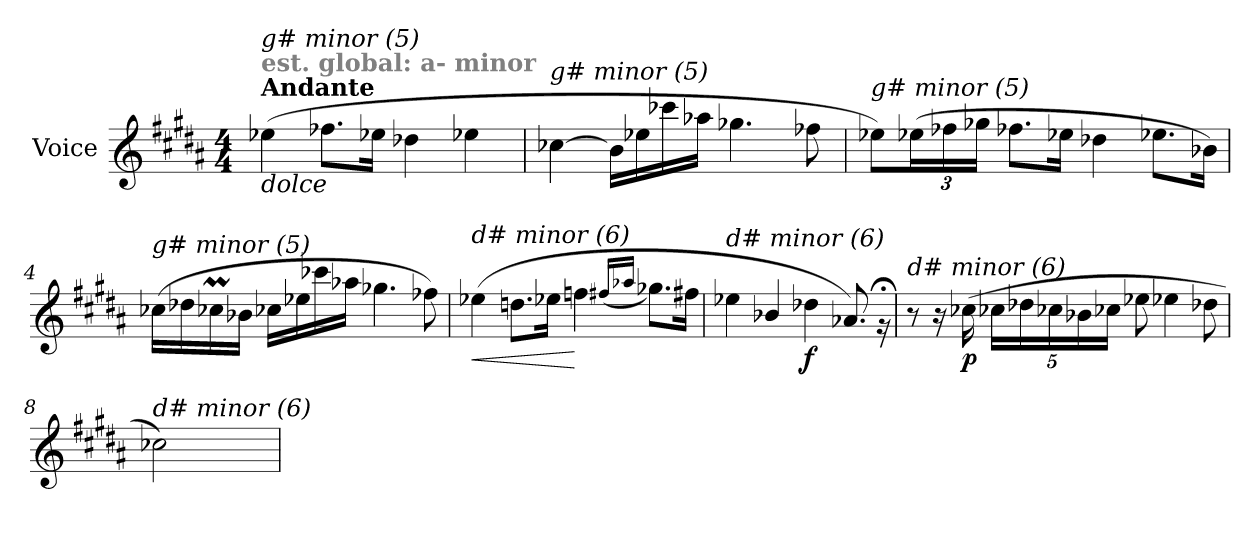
**kern	**dynam
*part1	*part1
*staff1	*staff1
*I"Voice	*
*clefG2	*
*k[f#c#g#d#a#]	*
*B:	*
*M4/4	*
=1	=1
!LO:TX:a:B:t=Andante	!
!LO:TX:b:i:t=dolce	!
!LO:TX:a:B:color=#808080:t=est. global&colon; a- minor	!
!LO:TX:i:t=g# minor (5)	!
(>4ee-Xi\	.
8.ff-Xi\L	.
16ee-Xi\Jk	.
4dd-Xi\	.
4ee-Xi\	.
=2	=2
!LO:TX:i:t=g# minor (5)	!
[4cc-Xi\	.
16b\LL]	.
16ee-Xi\	.
16ccc-Xi\	.
16aa-Xi\JJ	.
4.gg-Xi\	.
8ff-Xi\	.
=3	=3
!LO:TX:i:t=g# minor (5)	!
8ee-Xi\L)	.
(<24ee-Xi\L	.
24ff-Xi\	.
24gg-Xi\JJ	.
8.ff-Xi\L	.
16ee-Xi\Jk	.
4dd-Xi\	.
8.ee-Xi\L	.
16b-Xi\Jk)	.
=4	=4
!LO:TX:i:t=g# minor (5)	!
(<16cc-Xi\LL	.
16dd-Xi\	.
16cc-XMi\	.
16b-Xi\JJ	.
16cc-Xi\LL	.
16ee-Xi\	.
16ccc-Xi\	.
16aa-Xi\JJ	.
4.gg-Xi\	.
8ff-Xi\)	.
!!LO:LB:g=z
=5	=5
!LO:TX:i:t=d# minor (6)	!
!	!LO:HP:b
(>4ee-Xi\	<
8.ddni\L	.
16ee-Xi\Jk	.
4ffni\	[
(<16qff#i/LL	.
16qaa-Xi/JJ	.
8.gg-Xi\L)	.
16ff#i\Jk	.
=6	=6
!LO:TX:i:t=d# minor (6)	!
4ee-Xi\	.
4b-Xi/	.
!	!LO:DY:b
4dd-Xi\	f
8.a-Xi/)	.
16r;g	.
=7	=7
!LO:TX:i:t=d# minor (6)	!
8r	.
16r	.
!	!LO:DY:b
(<16cc-Xi\	p
20cc-Xi\LL	.
20dd-Xi\	.
20cc-Xi\	.
20b-Xi\	.
20cc-Xi\JJ	.
8ee-Xi\	.
4ee-Xi\	.
8dd-Xi\	.
=8	=8
!LO:TX:i:t=d# minor (6)	!
2cc-Xi\)	.
=	=
*-	*-
